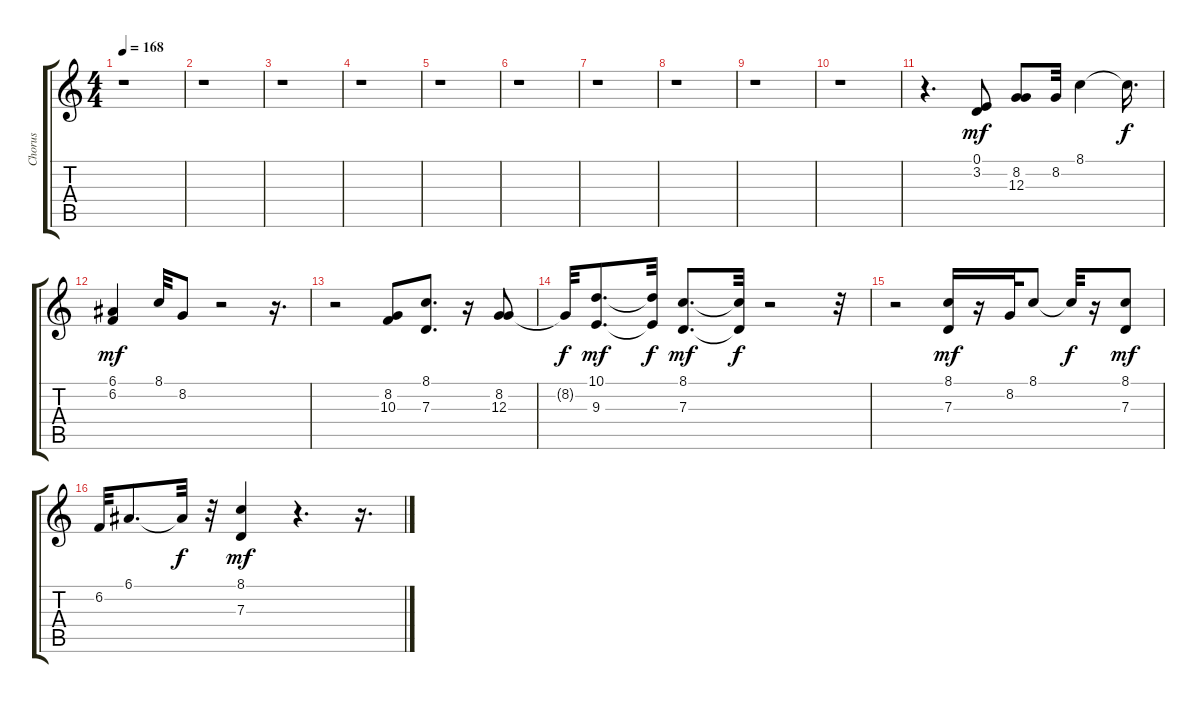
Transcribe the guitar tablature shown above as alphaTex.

\track ("Chorus" "Chorus") {instrument lead6voice}
\staff {score tabs}
\tuning (E4 B3 G3 D3 A2 E2) {hide}
\ts (4 4)
\tempo 168
\clef g2
\ks c
r.1{dy mf} |
r.1 |
r.1 |
r.1 |
r.1 |
r.1 |
r.1 |
r.1 |
r.1 |
r.1 |
r.4{d} (0.1 3.2).8 (8.2 12.3).8 8.2.32 8.1.4 8.1{t}.16{d dy f} |
(6.1 6.2).4{dy mf} 8.1.32 8.2.8 r.2 r.16{d} |
r.2 (8.2 10.3).8 (8.1 7.3).8{d} r.16 (8.2 12.3).8 |
8.2{t}.32{dy f} (10.1 9.3).8{d dy mf} (10.1{t} 9.3{t}).32{dy f} (8.1 7.3).8{d dy mf} (8.1{t} 7.3{t}).32{dy f} r.2 r.32 |
r.2 (8.1 7.3).16{dy mf} r.16 8.2.32 8.1.8 8.1{t}.32{dy f} r.16 (8.1 7.3).8{dy mf} |
6.2.32 6.1.8{d} 6.1{t}.32{dy f} r.32 (8.1 7.3).4{dy mf} r.4{d} r.16{d}
